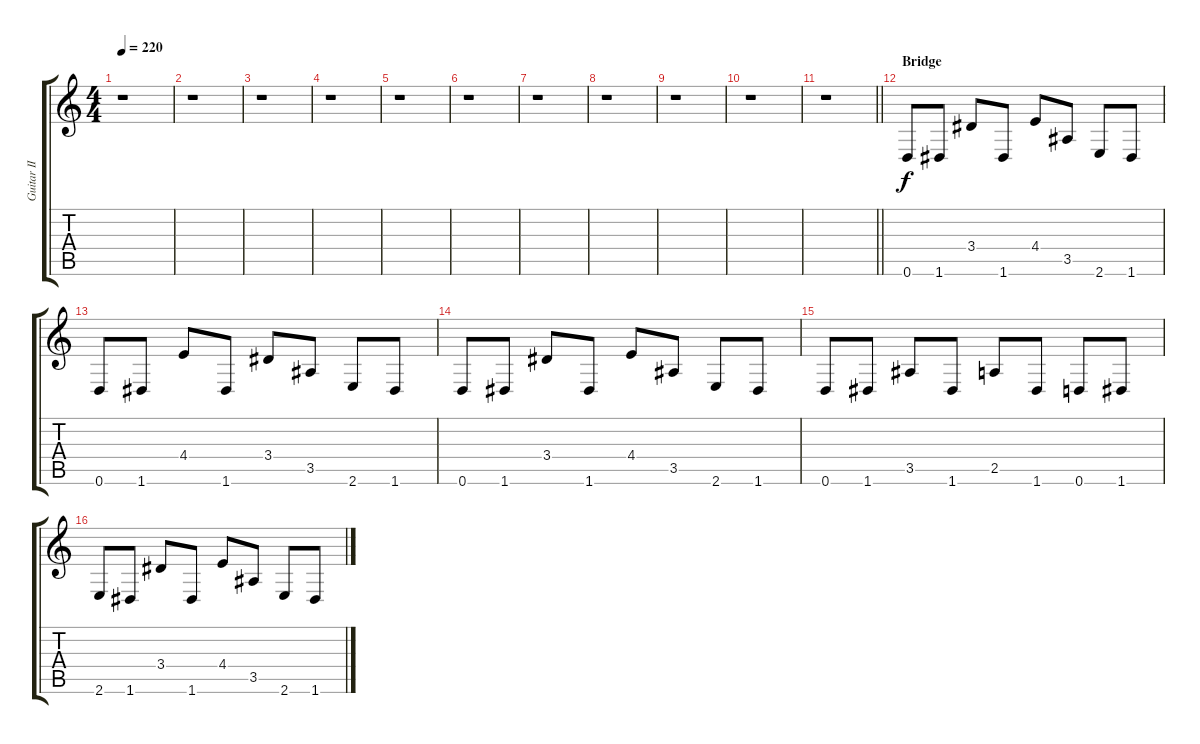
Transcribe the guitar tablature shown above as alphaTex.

\track ("Guitar II" "Guitar II") {instrument distortionguitar}
\staff {score tabs}
\tuning (D4 A3 F3 C3 G2 D2) {hide}
\ts (4 4)
\tempo 220
\clef g2
\ks c
r.1{dy f} |
r.1 |
r.1 |
r.1 |
r.1 |
r.1 |
r.1 |
r.1 |
r.1 |
r.1 |
\barLineRight lightlight
r.1 |
\section ("" "Bridge")
0.6.8 1.6.8 3.4.8 1.6.8 4.4.8 3.5.8 2.6.8 1.6.8 |
0.6.8 1.6.8 4.4.8 1.6.8 3.4.8 3.5.8 2.6.8 1.6.8 |
0.6.8 1.6.8 3.4.8 1.6.8 4.4.8 3.5.8 2.6.8 1.6.8 |
0.6.8 1.6.8 3.5.8 1.6.8 2.5.8 1.6.8 0.6.8 1.6.8 |
2.6.8 1.6.8 3.4.8 1.6.8 4.4.8 3.5.8 2.6.8 1.6.8
